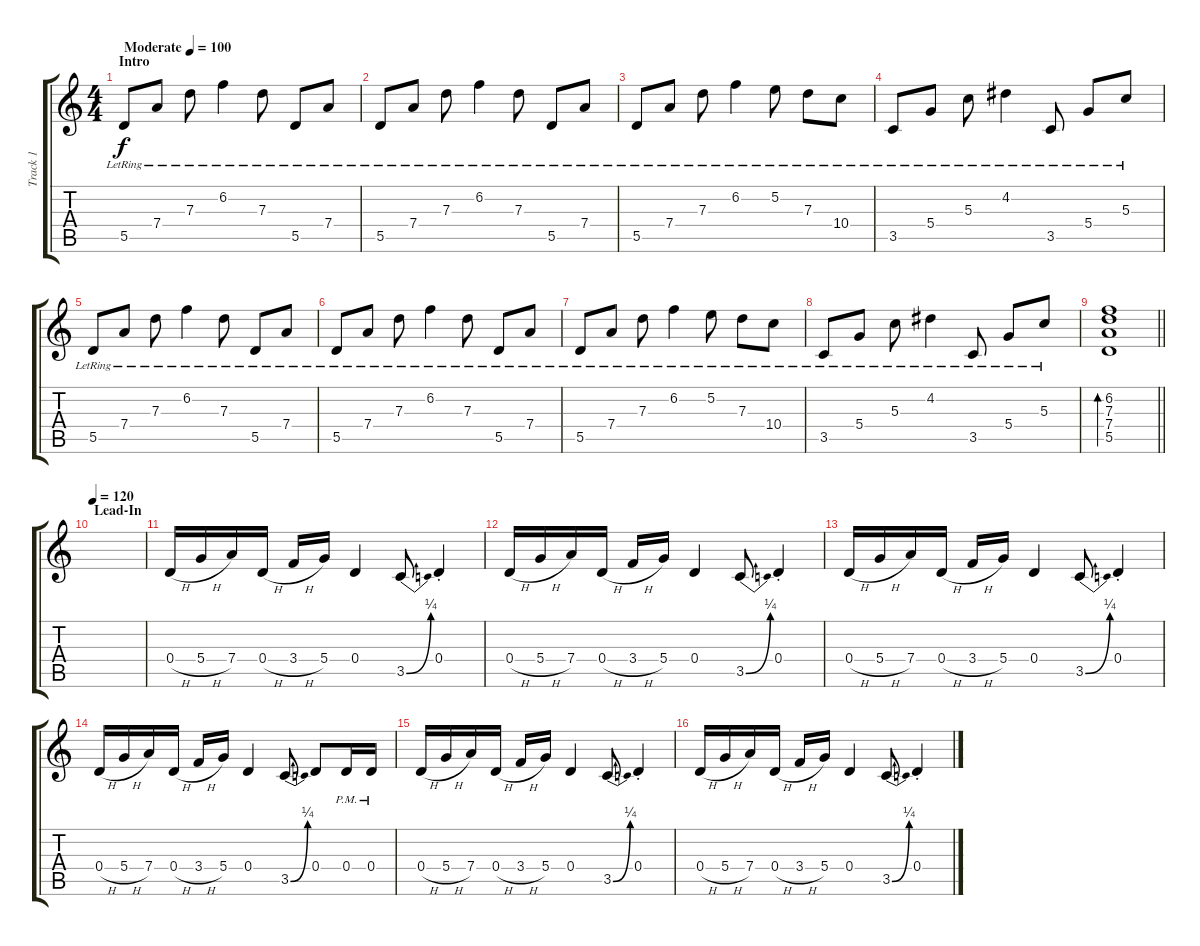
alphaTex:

\track ("Track 1" "Track 1") {instrument overdrivenguitar}
\staff {score tabs}
\tuning (E4 B3 G3 D3 A2 D2) {hide}
\ts (4 4)
\section ("" "Intro")
\tempo (100 "Moderate")
\clef g2
\ks c
5.5{lr}.8{dy f instrument acousticguitarsteel} 7.4{lr}.8 7.3{lr}.8 6.2{lr}.4 7.3{lr}.8 5.5{lr}.8 7.4{lr}.8 |
5.5{lr}.8 7.4{lr}.8 7.3{lr}.8 6.2{lr}.4 7.3{lr}.8 5.5{lr}.8 7.4{lr}.8 |
5.5{lr}.8 7.4{lr}.8 7.3{lr}.8 6.2{lr}.4 5.2{lr}.8 7.3{lr}.8 10.4{lr}.8 |
3.5{lr}.8 5.4{lr}.8 5.3{lr}.8 4.2{lr}.4 3.5{lr}.8 5.4{lr}.8 5.3{lr}.8 |
5.5{lr}.8{instrument acousticguitarsteel} 7.4{lr}.8 7.3{lr}.8 6.2{lr}.4 7.3{lr}.8 5.5{lr}.8 7.4{lr}.8 |
5.5{lr}.8 7.4{lr}.8 7.3{lr}.8 6.2{lr}.4 7.3{lr}.8 5.5{lr}.8 7.4{lr}.8 |
5.5{lr}.8 7.4{lr}.8 7.3{lr}.8 6.2{lr}.4 5.2{lr}.8 7.3{lr}.8 10.4{lr}.8 |
3.5{lr}.8 5.4{lr}.8 5.3{lr}.8 4.2{lr}.4 3.5{lr}.8 5.4{lr}.8 5.3{lr}.8 |
\barLineRight lightlight
(6.2 7.3 7.4 5.5).1{bd 240} |
\section ("" "Lead-In")
\tempo 120
|
0.4{h}.16 5.4{h}.16 7.4.16 0.4{h}.16 3.4{h}.16 5.4.16 0.4.4 3.5{be (bend 0 0 60 1)}.8 0.4{st}.4 |
0.4{h}.16 5.4{h}.16 7.4.16 0.4{h}.16 3.4{h}.16 5.4.16 0.4.4 3.5{be (bend 0 0 60 1)}.8 0.4{st}.4 |
0.4{h}.16 5.4{h}.16 7.4.16 0.4{h}.16 3.4{h}.16 5.4.16 0.4.4 3.5{be (bend 0 0 60 1)}.8 0.4{st}.4 |
0.4{h}.16 5.4{h}.16 7.4.16 0.4{h}.16 3.4{h}.16 5.4.16 0.4.4 3.5{be (bend 0 0 60 1)}.8 0.4.8 0.4{pm}.16 0.4{pm}.16 |
0.4{h}.16 5.4{h}.16 7.4.16 0.4{h}.16 3.4{h}.16 5.4.16 0.4.4 3.5{be (bend 0 0 60 1)}.8 0.4{st}.4 |
0.4{h}.16 5.4{h}.16 7.4.16 0.4{h}.16 3.4{h}.16 5.4.16 0.4.4 3.5{be (bend 0 0 60 1)}.8 0.4{st}.4
